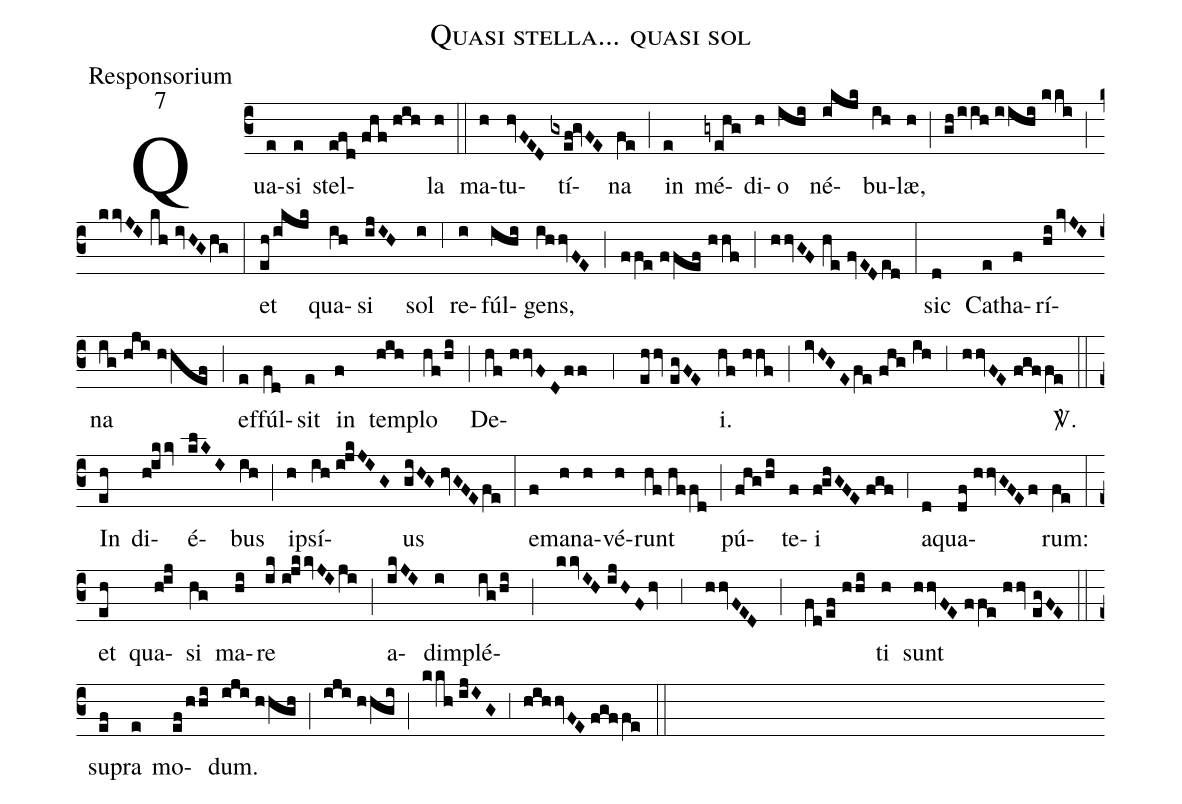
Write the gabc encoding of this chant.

name:Quasi stella... quasi sol;
office-part:Responsorium;
mode:7;
%%
(c3) Qua(e)si(e) stel(efd//fhf//hih)la(h) (::) ma(h)tu(hvFED)tí(gxef!gvFE)na(fe) (;) in(e) mé(gyehg)di(h)o(ihi) né(ikjk)bu(ih)læ,(h) (;) (gh/iih//iihi//kki) (;) (kkvJI//kh//ivHG/hg) (:) et(eh/ikjk) qua(ih)si(ijIH) sol(i) (;6) re(i)fúl(ihi)gens,(ihhvFE) (;) (ffe//ffef//hhf) (;) (hhvGF//he//fvED/ed) (:) sic(d) Ca(e)tha(f)rí(hi/kvJI)na(ig//hji//hhef) (;) ef(e)fúl(fd)sit(e) in(f) tem(hih)plo(hf/hi) (;) De(hf//hhvFD/ff;4ehhv//egFE)i.(hf//hhf) (;) (ivHGE/fe//fhg//ih) (;3) (hhvFE//fgffe) <sp>V/</sp>.(::) In(eh) di(h!ikkv)é(klKI)bus(ih) (;) i(h)psí(ih//i!jkJIG)us(giHG//hvGFE/fe) (:) e(f)ma(h)na(h)vé(h)runt(hf//hffd) (;) pú(fhg/hi)te(f)i(f!ghGFE//fgf) (;4) a(d)qua(df//hhvGFEf)rum:(fe) (:) et(eh) qua(h!ij)si(hg) ma(hi)re(ik//i!jkkvJI/ji) (;) a(ikJI)dim(i)plé(ig/hi;kkvIH//ijHFhv;3hhvFED;fd/ef//hhi)ti(h) sunt(hhvFE//ffe//hhv//egFE) (::) su(ef)pra(e) mo(ef/hhi)dum.(iji//hhgh) (;) (iji//hhgi) (;) (kkh//ijIG) (;3) (hihhvFE//fgffe) (::)
